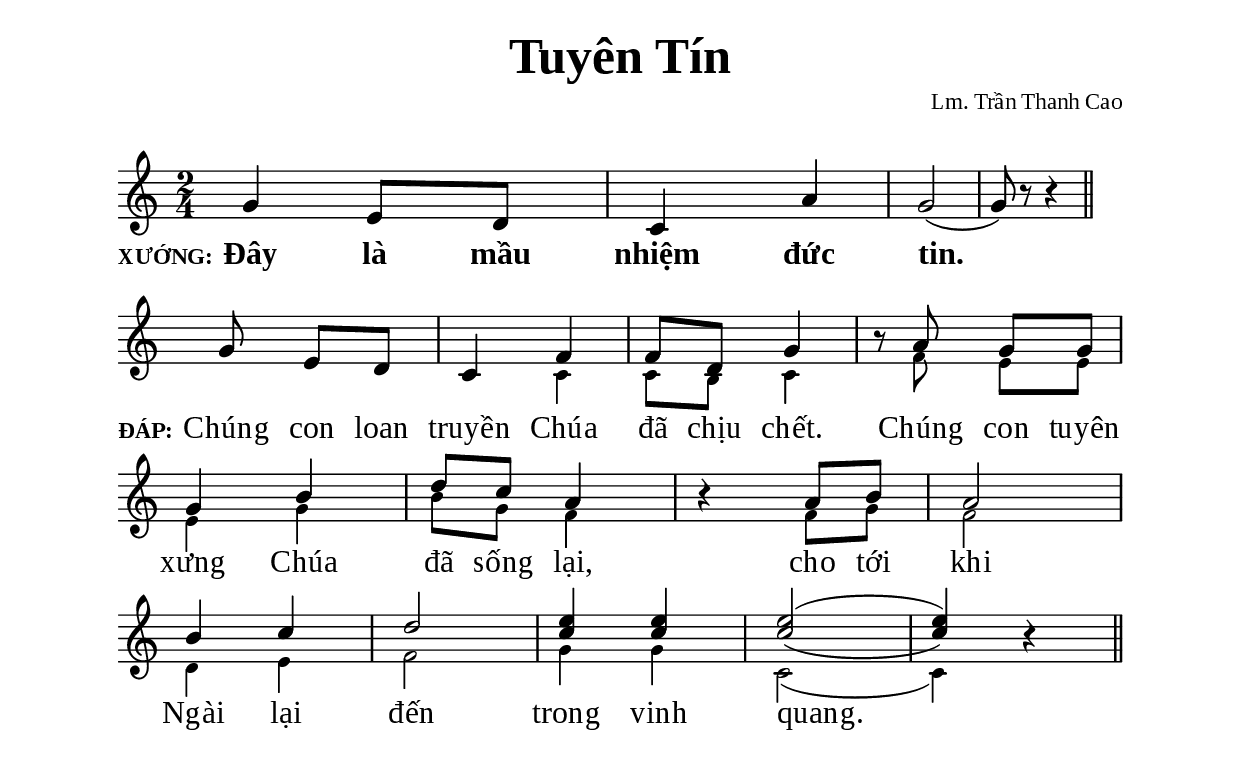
% Cài đặt chung
\version "2.20.0"
\include "english.ly"

\header {
  title = \markup { \fontsize #3 "Tuyên Tín" }
  poet = " "
  composer = "Lm. Trần Thanh Cao"
  arranger = " "
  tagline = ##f
}

\paper {
  #(set-paper-size "a4")
  top-margin = 10\mm
  bottom-margin = 10\mm
  left-margin = 20\mm
  right-margin = 20\mm
  indent = #0
  #(define fonts
    (make-pango-font-tree
      "Liberation Serif"
      "Liberation Serif"
      "Liberation Serif"
      (/ 20 20)))
  page-count = #1
}

% Nhạc phiên khúc
nhacPhienKhucMot = \relative c'' {
  g4 e8 d |
  c4 a' |
  g2 ( |
  g8) r r4 \bar "||"
}

% Nhạc điệp khúc
nhacDiepKhucSop= \relative c'' {
  \partial 4. g8 e d |
  c4 f |
  f8 d g4 |
  r8 a g g |
  g4 b |
  d8 c a4 |
  r a8 b |
  a2 |
  b4 c |
  d2 |
  <<
    {
      c4 c |
      c2 ^( |
      c4) r
    }
    {
      e4 e |
      e2 _( |
      e4) r
    }
  >>
  \bar "||"
}

nhacDiepKhucBass= \relative c' {
  \skip 4.
  \skip 4 c4 |
  c8 b c4 |
  r8 f e e |
  e4 g |
  b8 g f4 |
  r f8 g |
  f2 |
  d4 e |
  f2 g4 g |
  c,2 ( |
  c4) r
}

% Lời điệp khúc
loiPhienKhucMot = \lyricmode {
  \set stanza = #"XƯỚNG:"
  Đây là mầu nhiệm đức tin.
}

% Lời phiên khúc
loiDiepKhuc = \lyricmode {
  \set stanza = #"ĐÁP:"
  Chúng con loan truyền Chúa đã chịu chết.
  Chúng con tuyên xưng Chúa đã sống lại,
  cho tới khi Ngài lại đến trong vinh quang.
}


% Dàn trang
\score {
  \new ChoirStaff <<
    \new Staff = phienKhuc \with {
        \magnifyStaff #(magstep +1)
      }
      <<
      \new Voice = beSop {
        \key c \major \time 2/4 \nhacPhienKhucMot
      }
    >>
    \new Lyrics \lyricsto beSop \loiPhienKhucMot
  >>
  \layout {
    \override Lyrics.LyricText.font-series = #'bold
    \override Lyrics.LyricText.font-size = #+3
    \override Lyrics.LyricSpace.minimum-distance = #8.0
    \override Score.BarNumber.break-visibility = ##(#f #f #f)
  } 
}

\score {
  \new ChoirStaff <<
    \new Staff = diepKhuc \with {
        \consists "Merge_rests_engraver"
        \magnifyStaff #(magstep +1)
      }
      <<
      \new Voice = beSop {
        \voiceOne \key c \major \time 2/4 \nhacDiepKhucSop
      }
      \new Voice = beBas {
        \override NoteHead.font-size = #-2
        \voiceTwo \key c \major \time 2/4 \nhacDiepKhucBass
      }
    >>
    \new Lyrics \lyricsto beSop \loiDiepKhuc
  >>
  \layout {
    \override Staff.TimeSignature.transparent = ##t
    \override Lyrics.LyricText.font-size = #+3
    \override Lyrics.LyricSpace.minimum-distance = #1.8
    \override Score.BarNumber.break-visibility = ##(#f #f #f)
  }
}
